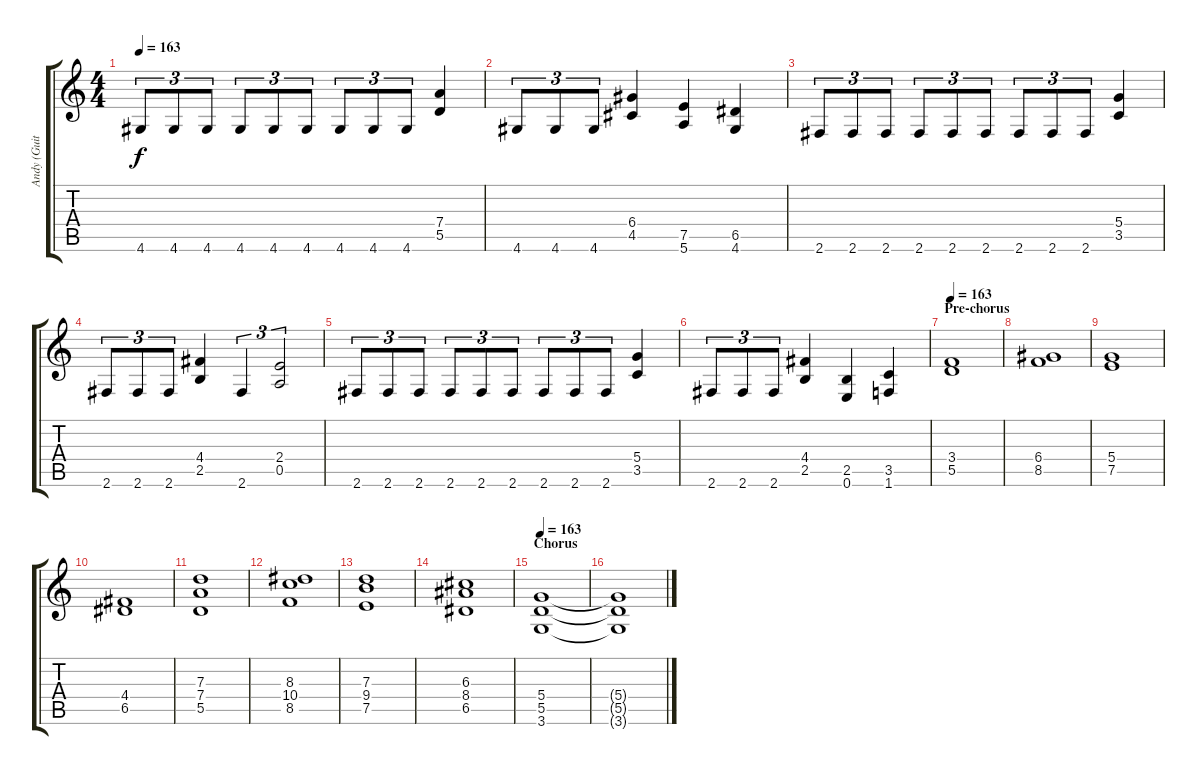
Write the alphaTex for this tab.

\track ("Andy (Guitar)" "Andy (Guit") {instrument distortionguitar}
\staff {score tabs}
\tuning (E4 B3 G3 D3 A2 E2) {hide}
\ts (4 4)
\tempo 163
\clef g2
\ks c
4.6.8{tu (3 2) dy f} 4.6.8{tu (3 2)} 4.6.8{tu (3 2)} 4.6.8{tu (3 2)} 4.6.8{tu (3 2)} 4.6.8{tu (3 2)} 4.6.8{tu (3 2)} 4.6.8{tu (3 2)} 4.6.8{tu (3 2)} (7.4 5.5).4 |
4.6.8{tu (3 2)} 4.6.8{tu (3 2)} 4.6.8{tu (3 2)} (6.4 4.5).4 (7.5 5.6).4 (6.5 4.6).4 |
2.6.8{tu (3 2)} 2.6.8{tu (3 2)} 2.6.8{tu (3 2)} 2.6.8{tu (3 2)} 2.6.8{tu (3 2)} 2.6.8{tu (3 2)} 2.6.8{tu (3 2)} 2.6.8{tu (3 2)} 2.6.8{tu (3 2)} (5.4 3.5).4 |
2.6.8{tu (3 2)} 2.6.8{tu (3 2)} 2.6.8{tu (3 2)} (4.4 2.5).4 2.6.4{tu (3 2)} (2.4 0.5).2{tu (3 2)} |
2.6.8{tu (3 2)} 2.6.8{tu (3 2)} 2.6.8{tu (3 2)} 2.6.8{tu (3 2)} 2.6.8{tu (3 2)} 2.6.8{tu (3 2)} 2.6.8{tu (3 2)} 2.6.8{tu (3 2)} 2.6.8{tu (3 2)} (5.4 3.5).4 |
2.6.8{tu (3 2)} 2.6.8{tu (3 2)} 2.6.8{tu (3 2)} (4.4 2.5).4 (2.5 0.6).4 (3.5 1.6).4 |
\section ("" "Pre-chorus")
\tempo 163
(3.4 5.5).1 |
(6.4 8.5).1 |
(5.4 7.5).1 |
(4.4 6.5).1 |
(7.3 7.4 5.5).1 |
(8.3 10.4 8.5).1 |
(7.3 9.4 7.5).1 |
(6.3 8.4 6.5).1 |
\section ("" "Chorus")
\tempo 163
(5.4 5.5 3.6).1 |
(5.4{t} 5.5{t} 3.6{t}).1
